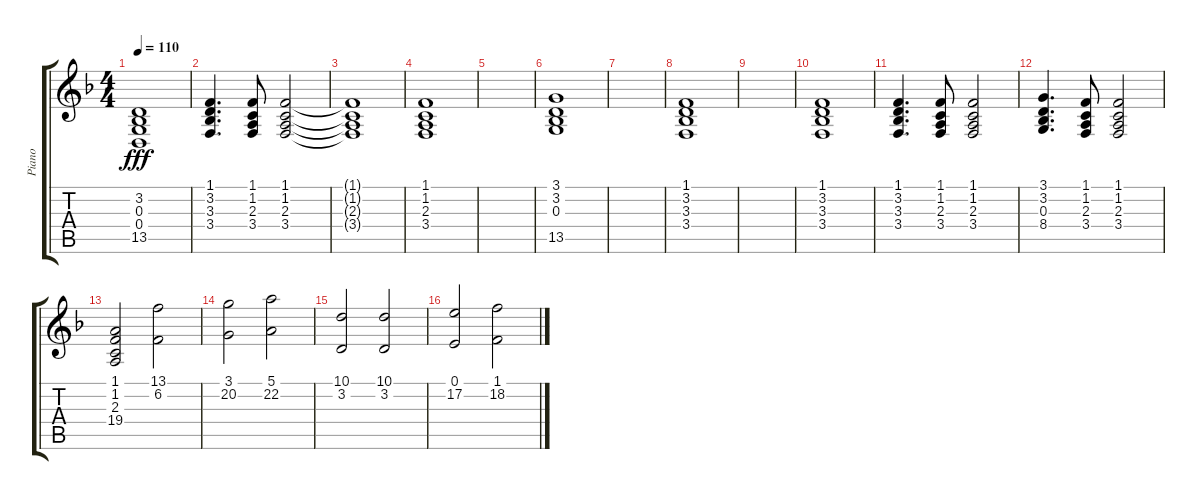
\track ("Piano" "Piano") {instrument electricgrandpiano}
\staff {score tabs}
\tuning (E4 B3 G3 D3 A2 E2) {hide}
\ts (4 4)
\tempo 110
\clef g2
\ks f
(3.2 0.3 0.4 13.5).1{dy fff} |
(1.1 3.2 3.3 3.4).4{d} (1.1 1.2 2.3 3.4).8 (1.1 1.2 2.3 3.4).2 |
(1.1{t} 1.2{t} 2.3{t} 3.4{t}).1 |
(1.1 1.2 2.3 3.4).1 |
|
(3.1 3.2 0.3 13.5).1 |
|
(1.1 3.2 3.3 3.4).1 |
|
(1.1 3.2 3.3 3.4).1 |
(1.1 3.2 3.3 3.4).4{d} (1.1 1.2 2.3 3.4).8 (1.1 1.2 2.3 3.4).2 |
(3.1 3.2 0.3 8.4).4{d} (1.1 1.2 2.3 3.4).8 (1.1 1.2 2.3 3.4).2 |
(1.1 1.2 2.3 19.4).2 (13.1 6.2).2 |
(3.1 20.2).2 (5.1 22.2).2 |
(10.1 3.2).2 (10.1 3.2).2 |
(0.1 17.2).2 (1.1 18.2).2
